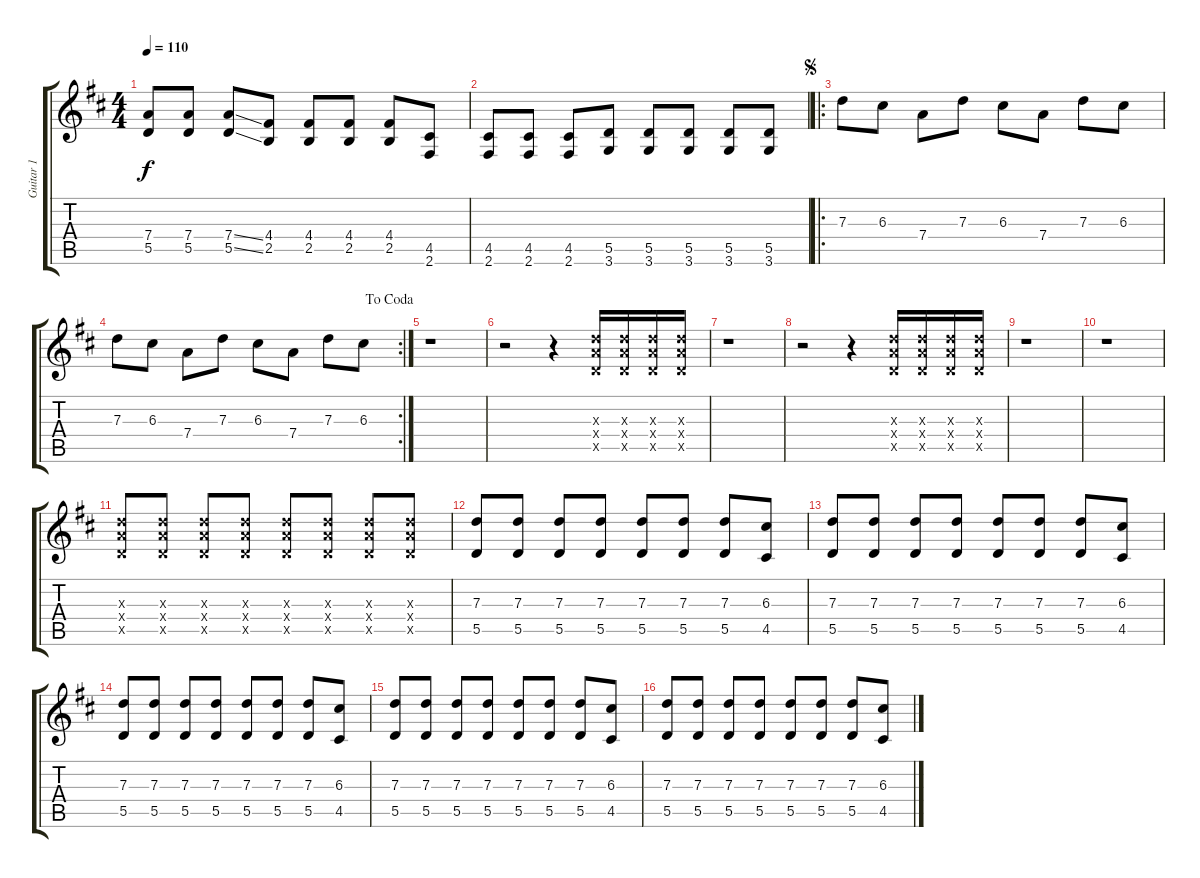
\track ("Guitar 1" "Guitar 1") {instrument overdrivenguitar}
\staff {score tabs}
\tuning (E4 B3 G3 D3 A2 E2) {hide}
\ts (4 4)
\tempo 110
\clef g2
\ks d
(7.4 5.5).8{dy f instrument overdrivenguitar} (7.4 5.5).8 (7.4{ss} 5.5{ss}).8 (4.4 2.5).8 (4.4 2.5).8 (4.4 2.5).8 (4.4 2.5).8 (4.5 2.6).8 |
(4.5 2.6).8 (4.5 2.6).8 (4.5 2.6).8 (5.5 3.6).8 (5.5 3.6).8 (5.5 3.6).8 (5.5 3.6).8 (5.5 3.6).8 |
\ro
\jump segno
7.3.8 6.3.8 7.4.8 7.3.8 6.3.8 7.4.8 7.3.8 6.3.8 |
\rc 2
\jump dacoda
7.3.8 6.3.8 7.4.8 7.3.8 6.3.8 7.4.8 7.3.8 6.3.8 |
r.1 |
r.2 r.4 (7.3{x} 7.4{x} 5.5{x}).16 (7.3{x} 7.4{x} 5.5{x}).16 (7.3{x} 7.4{x} 5.5{x}).16 (7.3{x} 7.4{x} 5.5{x}).16 |
r.1 |
r.2 r.4 (7.3{x} 7.4{x} 5.5{x}).16 (7.3{x} 7.4{x} 5.5{x}).16 (7.3{x} 7.4{x} 5.5{x}).16 (7.3{x} 7.4{x} 5.5{x}).16 |
r.1 |
r.1 |
(7.3{x} 7.4{x} 5.5{x}).8 (7.3{x} 7.4{x} 5.5{x}).8 (7.3{x} 7.4{x} 5.5{x}).8 (7.3{x} 7.4{x} 5.5{x}).8 (7.3{x} 7.4{x} 5.5{x}).8 (7.3{x} 7.4{x} 5.5{x}).8 (7.3{x} 7.4{x} 5.5{x}).8 (7.3{x} 7.4{x} 5.5{x}).8 |
(7.3 5.5).8 (7.3 5.5).8 (7.3 5.5).8 (7.3 5.5).8 (7.3 5.5).8 (7.3 5.5).8 (7.3 5.5).8 (6.3 4.5).8 |
(7.3 5.5).8 (7.3 5.5).8 (7.3 5.5).8 (7.3 5.5).8 (7.3 5.5).8 (7.3 5.5).8 (7.3 5.5).8 (6.3 4.5).8 |
(7.3 5.5).8 (7.3 5.5).8 (7.3 5.5).8 (7.3 5.5).8 (7.3 5.5).8 (7.3 5.5).8 (7.3 5.5).8 (6.3 4.5).8 |
(7.3 5.5).8 (7.3 5.5).8 (7.3 5.5).8 (7.3 5.5).8 (7.3 5.5).8 (7.3 5.5).8 (7.3 5.5).8 (6.3 4.5).8 |
(7.3 5.5).8 (7.3 5.5).8 (7.3 5.5).8 (7.3 5.5).8 (7.3 5.5).8 (7.3 5.5).8 (7.3 5.5).8 (6.3 4.5).8
